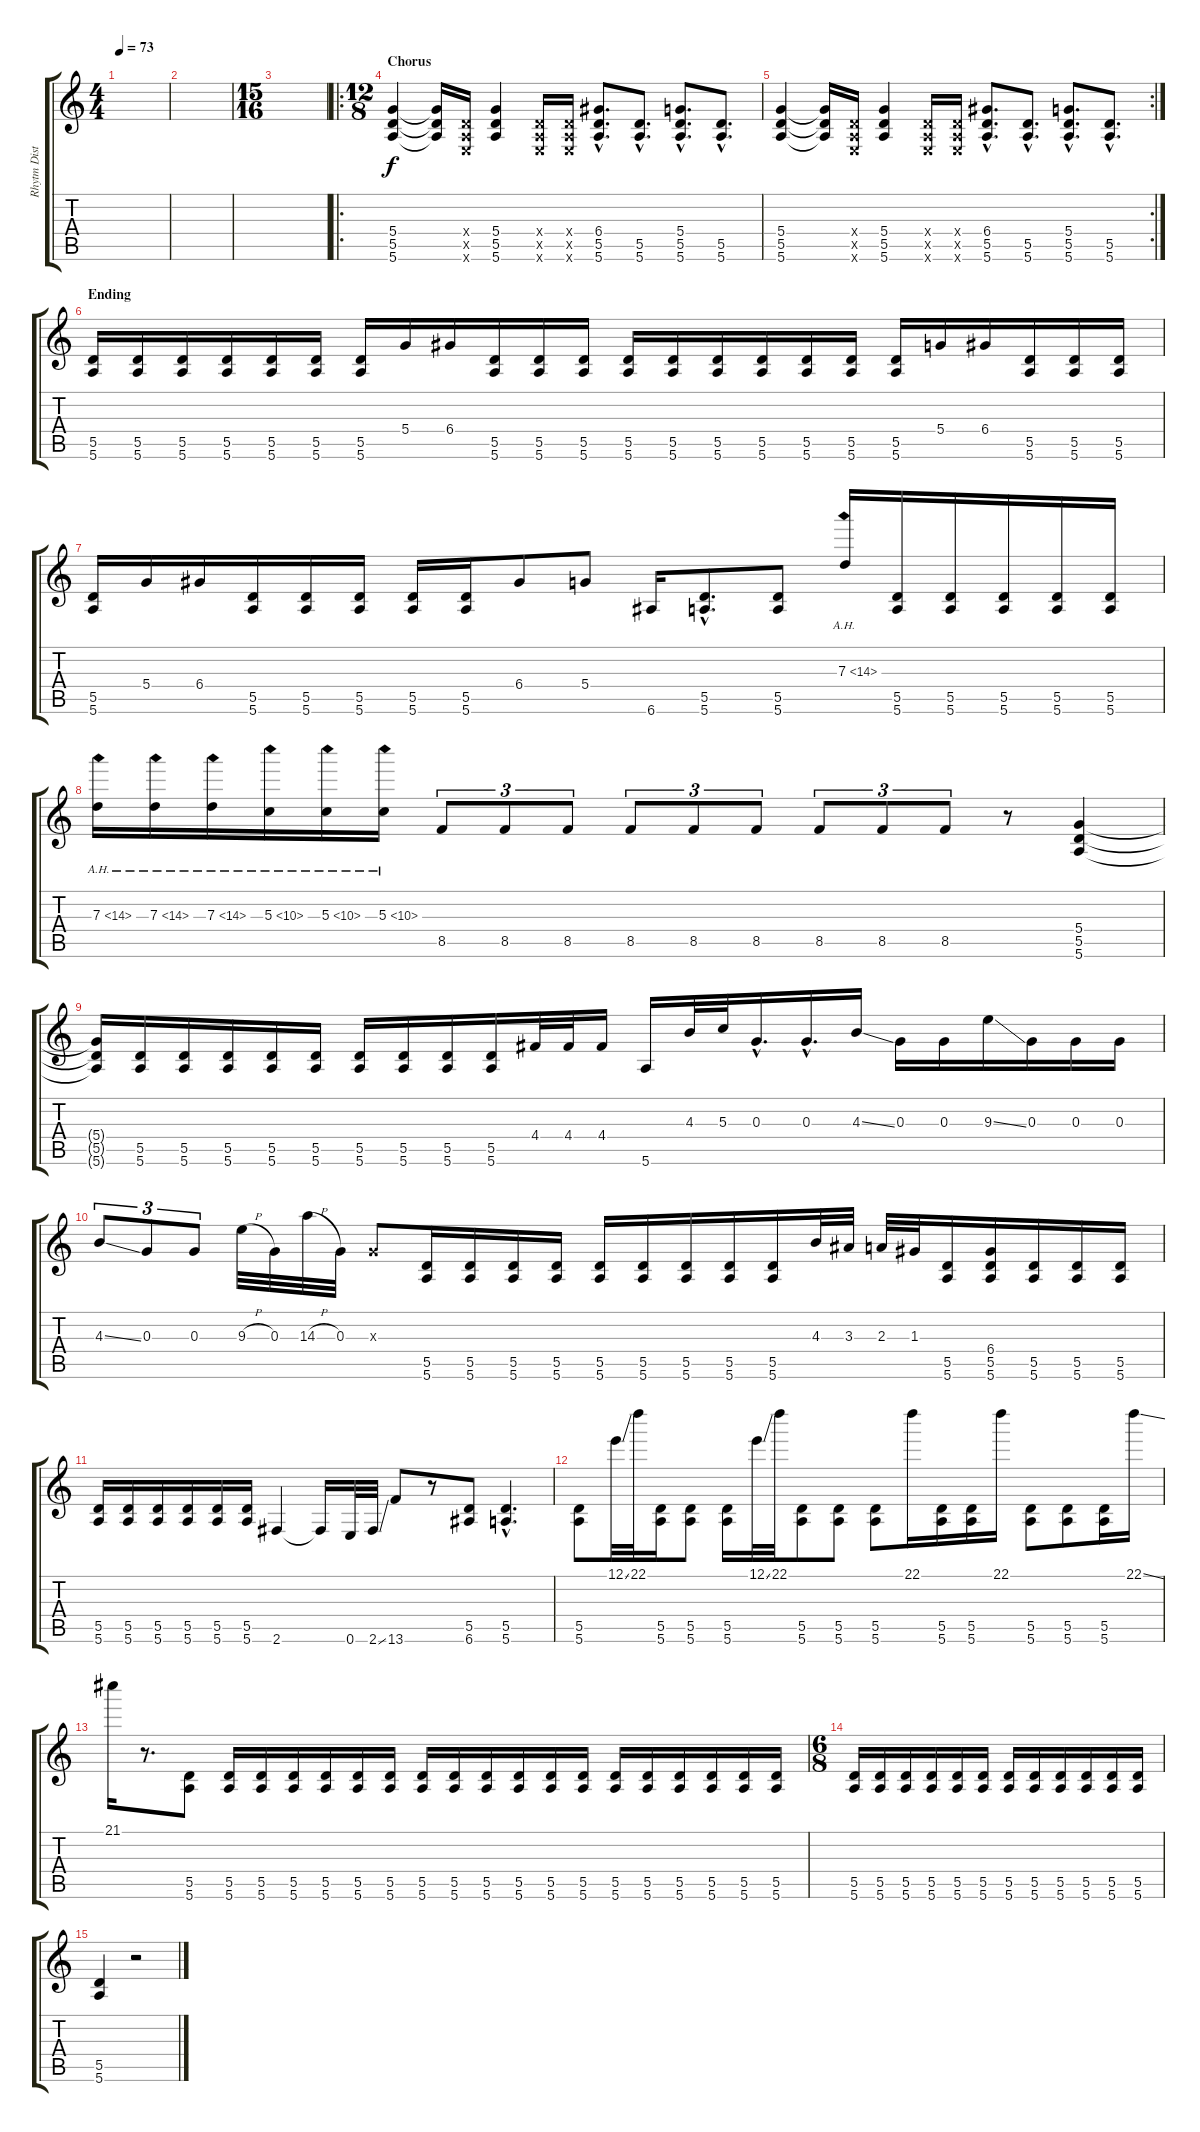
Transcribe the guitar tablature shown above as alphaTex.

\track ("Rhytm Distortion" "Rhytm Dist") {instrument distortionguitar}
\staff {score tabs}
\tuning (E4 B3 G3 D3 A2 E2) {hide}
\ts (4 4)
\tempo 73
\clef g2
\ks c
|
|
\ts (15 16)
|
\ro
\ts (12 8)
\section ("" "Chorus")
(5.4 5.5 5.6).4 (5.4{t} 5.5{t} 5.6{t}).16 (0.4{x} 0.5{x} 0.6{x}).16 (5.4 5.5 5.6).4 (0.4{x} 0.5{x} 0.6{x}).16 (0.4{x} 0.5{x} 0.6{x}).16 (6.4{hac} 5.5{hac} 5.6{hac}).8{d} (5.5{hac} 5.6{hac}).8{d} (5.4{hac} 5.5{hac} 5.6{hac}).8{d} (5.5{hac} 5.6{hac}).8{d} |
\rc 2
(5.4 5.5 5.6).4 (5.4{t} 5.5{t} 5.6{t}).16 (0.4{x} 0.5{x} 0.6{x}).16 (5.4 5.5 5.6).4 (0.4{x} 0.5{x} 0.6{x}).16 (0.4{x} 0.5{x} 0.6{x}).16 (6.4{hac} 5.5{hac} 5.6{hac}).8{d} (5.5{hac} 5.6{hac}).8{d} (5.4{hac} 5.5{hac} 5.6{hac}).8{d} (5.5{hac} 5.6{hac}).8{d} |
\section ("" "Ending")
(5.5 5.6).16 (5.5 5.6).16 (5.5 5.6).16 (5.5 5.6).16 (5.5 5.6).16 (5.5 5.6).16 (5.5 5.6).16 5.4.16 6.4.16 (5.5 5.6).16 (5.5 5.6).16 (5.5 5.6).16 (5.5 5.6).16 (5.5 5.6).16 (5.5 5.6).16 (5.5 5.6).16 (5.5 5.6).16 (5.5 5.6).16 (5.5 5.6).16 5.4.16 6.4.16 (5.5 5.6).16 (5.5 5.6).16 (5.5 5.6).16 |
(5.5 5.6).16 5.4.16 6.4.16 (5.5 5.6).16 (5.5 5.6).16 (5.5 5.6).16 (5.5 5.6).16 (5.5 5.6).16 6.4.8 5.4.8 6.6.16 (5.5{hac} 5.6{hac}).8{d} (5.5 5.6).8 7.3{ah 7}.16 (5.5 5.6).16 (5.5 5.6).16 (5.5 5.6).16 (5.5 5.6).16 (5.5 5.6).16 |
7.3{ah 7}.16 7.3{ah 7}.16 7.3{ah 7}.16 5.3{ah 5}.16 5.3{ah 5}.16 5.3{ah 5}.16 8.5.8{tu (3 2)} 8.5.8{tu (3 2)} 8.5.8{tu (3 2)} 8.5.8{tu (3 2)} 8.5.8{tu (3 2)} 8.5.8{tu (3 2)} 8.5.8{tu (3 2)} 8.5.8{tu (3 2)} 8.5.8{tu (3 2)} r.8 (5.4 5.5 5.6).4 |
(5.4{t} 5.5{t} 5.6{t}).16 (5.5 5.6).16 (5.5 5.6).16 (5.5 5.6).16 (5.5 5.6).16 (5.5 5.6).16 (5.5 5.6).16 (5.5 5.6).16 (5.5 5.6).16 (5.5 5.6).16 4.4.32 4.4.32 4.4.16 5.6.16 4.3.32 5.3.32 0.3{hac}.16{d} 0.3{hac}.16{d} 4.3{ss}.16 0.3.16 0.3.16 9.3{ss}.16 0.3.16 0.3.16 0.3.16 |
4.3{ss}.8{tu (3 2)} 0.3.8{tu (3 2)} 0.3.8{tu (3 2)} 9.3{h}.32 0.3.32 14.3{h}.32 0.3.32 0.3{x}.8 (5.5 5.6).16 (5.5 5.6).16 (5.5 5.6).16 (5.5 5.6).16 (5.5 5.6).16 (5.5 5.6).16 (5.5 5.6).16 (5.5 5.6).16 (5.5 5.6).16 4.3.32 3.3.32 2.3.32 1.3.32 (5.5 5.6).16 (6.4 5.5 5.6).16 (5.5 5.6).16 (5.5 5.6).16 (5.5 5.6).16 |
(5.5 5.6).16 (5.5 5.6).16 (5.5 5.6).16 (5.5 5.6).16 (5.5 5.6).16 (5.5 5.6).16 2.6.4 2.6{t}.16 0.6.32 2.6{ss}.32 13.6.8 r.8 (5.5 6.6).8 (5.5{hac} 5.6{hac}).4{d} |
(5.5 5.6).8 12.1{ss}.32 22.1.32 (5.5 5.6).16 (5.5 5.6).8 (5.5 5.6).16 12.1{ss}.32 22.1.32 (5.5 5.6).8 (5.5 5.6).8 (5.5 5.6).8 22.1.16 (5.5 5.6).16 (5.5 5.6).16 22.1.16 (5.5 5.6).8 (5.5 5.6).8 (5.5 5.6).16 22.1{ss}.16 |
21.1.16 r.8{d} (5.5 5.6).8 (5.5 5.6).16 (5.5 5.6).16 (5.5 5.6).16 (5.5 5.6).16 (5.5 5.6).16 (5.5 5.6).16 (5.5 5.6).16 (5.5 5.6).16 (5.5 5.6).16 (5.5 5.6).16 (5.5 5.6).16 (5.5 5.6).16 (5.5 5.6).16 (5.5 5.6).16 (5.5 5.6).16 (5.5 5.6).16 (5.5 5.6).16 (5.5 5.6).16 |
\ts (6 8)
(5.5 5.6).16 (5.5 5.6).16 (5.5 5.6).16 (5.5 5.6).16 (5.5 5.6).16 (5.5 5.6).16 (5.5 5.6).16 (5.5 5.6).16 (5.5 5.6).16 (5.5 5.6).16 (5.5 5.6).16 (5.5 5.6).16 |
(5.5 5.6).4 r.2
